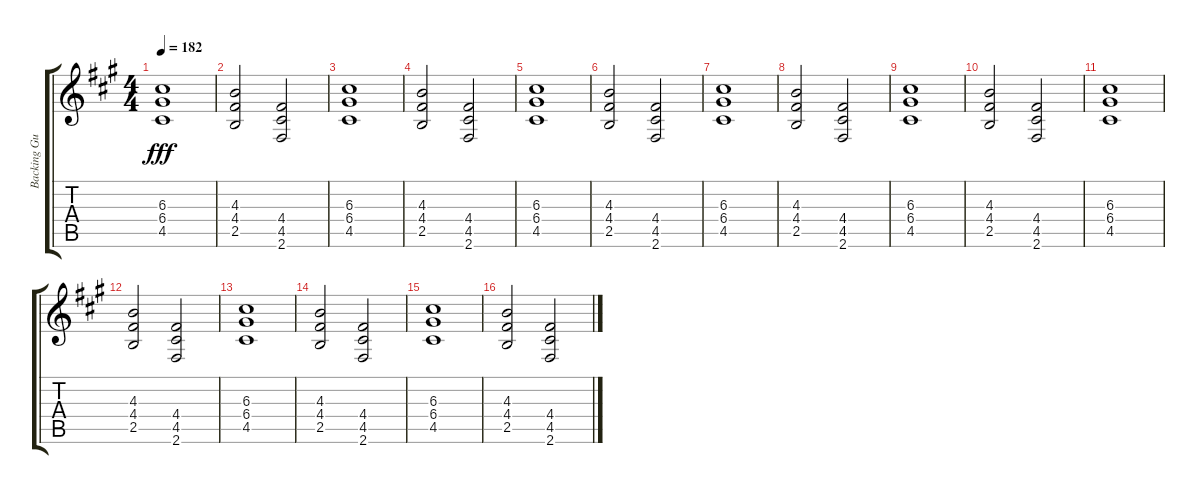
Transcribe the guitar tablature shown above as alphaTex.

\track ("Backing Guitar" "Backing Gu") {instrument overdrivenguitar}
\staff {score tabs}
\tuning (E4 B3 G3 D3 A2 E2) {hide}
\ts (4 4)
\tempo 182
\clef g2
\ks a
(6.3 6.4 4.5).1{dy fff} |
(4.3 4.4 2.5).2 (4.4 4.5 2.6).2 |
(6.3 6.4 4.5).1 |
(4.3 4.4 2.5).2 (4.4 4.5 2.6).2 |
(6.3 6.4 4.5).1 |
(4.3 4.4 2.5).2 (4.4 4.5 2.6).2 |
(6.3 6.4 4.5).1 |
(4.3 4.4 2.5).2 (4.4 4.5 2.6).2 |
(6.3 6.4 4.5).1 |
(4.3 4.4 2.5).2 (4.4 4.5 2.6).2 |
(6.3 6.4 4.5).1 |
(4.3 4.4 2.5).2 (4.4 4.5 2.6).2 |
(6.3 6.4 4.5).1 |
(4.3 4.4 2.5).2 (4.4 4.5 2.6).2 |
(6.3 6.4 4.5).1 |
(4.3 4.4 2.5).2 (4.4 4.5 2.6).2
